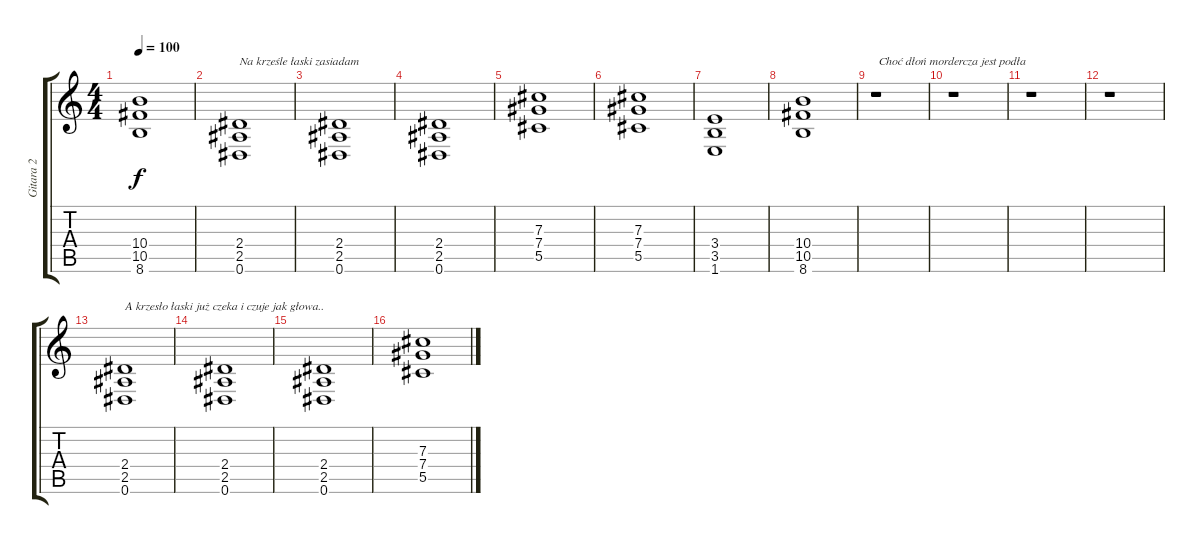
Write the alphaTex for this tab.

\track ("Gitara 2" "Gitara 2") {instrument distortionguitar}
\staff {score tabs}
\tuning (Eb4 Bb3 Gb3 Db3 Ab2 Eb2) {hide}
\ts (4 4)
\tempo 100
\clef g2
\ks c
(10.4 10.5 8.6).1{dy f} |
(2.4 2.5 0.6).1{txt "Na krześle łaski zasiadam"} |
(2.4 2.5 0.6).1 |
(2.4 2.5 0.6).1 |
(7.3 7.4 5.5).1 |
(7.3 7.4 5.5).1 |
(3.4 3.5 1.6).1 |
(10.4 10.5 8.6).1 |
r.1{txt " Choć dłoń mordercza jest podła"} |
r.1 |
r.1 |
r.1 |
(2.4 2.5 0.6).1{txt "A krzesło łaski już czeka i czuje jak głowa.."} |
(2.4 2.5 0.6).1 |
(2.4 2.5 0.6).1 |
(7.3 7.4 5.5).1
